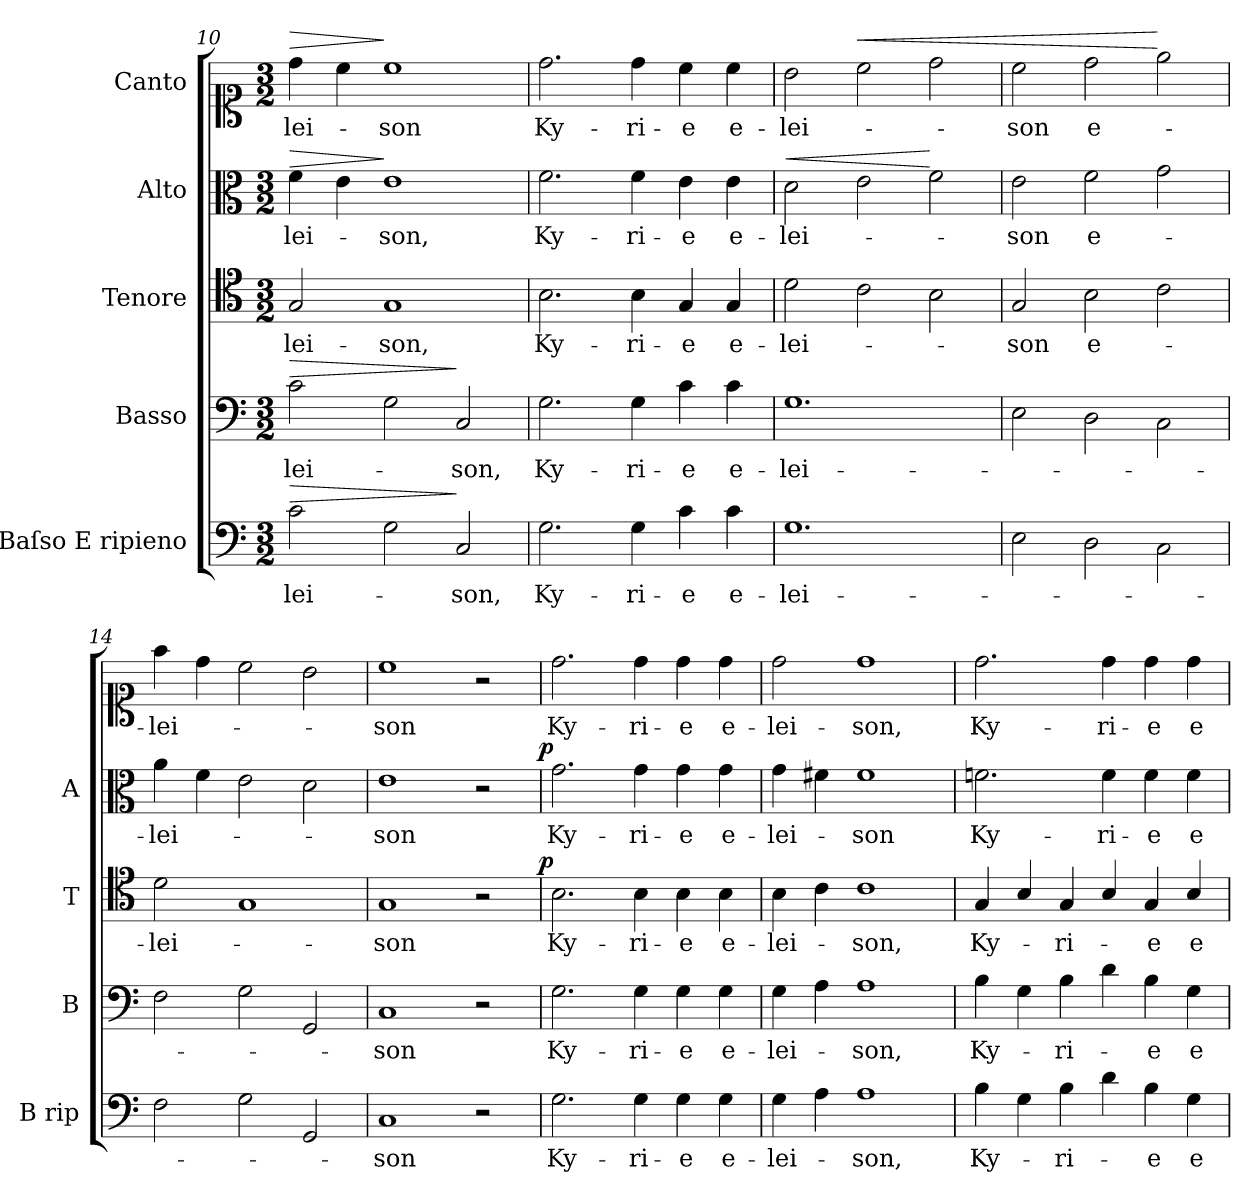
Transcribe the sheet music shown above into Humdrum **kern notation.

**kern	**text	**dynam	**kern	**text	**dynam	**kern	**text	**dynam	**kern	**text	**dynam	**kern	**text	**dynam
*part5	*part5	*part5	*part4	*part4	*part4	*part3	*part3	*part3	*part2	*part2	*part2	*part1	*part1	*part1
*staff5	*staff5	*staff5	*staff4	*staff4	*staff4	*staff3	*staff3	*staff3	*staff2	*staff2	*staff2	*staff1	*staff1	*staff1
*I"Baſso E ripieno	*	*	*I"Basso	*	*	*I"Tenore	*	*	*I"Alto	*	*	*I"Canto	*	*
*I'B rip	*	*	*I'B	*	*	*I'T	*	*	*I'A	*	*	*	*	*
*clefF4	*	*	*clefF4	*	*	*clefC4	*	*	*clefC3	*	*	*clefC1	*	*
*k[]	*	*	*k[]	*	*	*k[]	*	*	*k[]	*	*	*k[]	*	*
*C:	*	*	*C:	*	*	*C:	*	*	*C:	*	*	*C:	*	*
*M3/2	*	*	*M3/2	*	*	*M3/2	*	*	*M3/2	*	*	*M3/2	*	*
=10	=10	=10	=10	=10	=10	=10	=10	=10	=10	=10	=10	=10	=10	=10
!	!	!LO:HP:a	!	!	!LO:HP:a	!	!	!	!	!	!LO:HP:a	!	!	!LO:HP:a
2c\	-lei-	>	2c\	-lei-	>	2G/	-lei-	.	4f\	-lei-	>	4dd\	-lei-	>
.	.	.	.	.	.	.	.	.	4e\	.	.	4cc\	.	.
2G\	.	.	2G\	.	.	1G	-son,	.	1e	-son,	]	1cc	-son	]
2C/	-son,	]	2C/	-son,	]	.	.	.	.	.	.	.	.	.
=11	=11	=11	=11	=11	=11	=11	=11	=11	=11	=11	=11	=11	=11	=11
2.G\	Ky-	.	2.G\	Ky-	.	2.B\	Ky-	.	2.f\	Ky-	.	2.dd\	Ky-	.
4G\	-ri-	.	4G\	-ri-	.	4B\	-ri-	.	4f\	-ri-	.	4dd\	-ri-	.
4c\	-e	.	4c\	-e	.	4G/	-e	.	4e\	-e	.	4cc\	-e	.
4c\	e-	.	4c\	e-	.	4G/	e-	.	4e\	e-	.	4cc\	e-	.
=12	=12	=12	=12	=12	=12	=12	=12	=12	=12	=12	=12	=12	=12	=12
!	!	!	!	!	!	!	!	!	!	!	!LO:HP:a	!	!	!
1.G	-lei-	.	1.G	-lei-	.	2d\	-lei-	.	2d\	-lei-	<	2b\	-lei-	.
!	!	!	!	!	!	!	!	!	!	!	!	!	!	!LO:HP:a
.	.	.	.	.	.	2c\	.	.	2e\	.	.	2cc\	.	<
.	.	.	.	.	.	2B\	.	.	2f\	.	[	2dd\	.	.
=13	=13	=13	=13	=13	=13	=13	=13	=13	=13	=13	=13	=13	=13	=13
2E\	.	.	2E\	.	.	2G/	-son	.	2e\	-son	.	2cc\	-son	.
2D\	.	.	2D\	.	.	2B\	e-	.	2f\	e-	.	2dd\	e-	.
2C\	.	.	2C\	.	.	2c\	.	.	2g\	.	.	2ee\	.	[
=14	=14	=14	=14	=14	=14	=14	=14	=14	=14	=14	=14	=14	=14	=14
2F\	.	.	2F\	.	.	2d\	-lei-	.	4a\	-lei-	.	4ff\	-lei-	.
.	.	.	.	.	.	.	.	.	4f\	.	.	4dd\	.	.
2G\	.	.	2G\	.	.	1G	.	.	2e\	.	.	2cc\	.	.
2GG/	.	.	2GG/	.	.	.	.	.	2d\	.	.	2b\	.	.
=15	=15	=15	=15	=15	=15	=15	=15	=15	=15	=15	=15	=15	=15	=15
1C	-son	.	1C	-son	.	1G	-son	.	1e	-son	.	1cc	-son	.
2r	.	.	2r	.	.	2r	.	.	2r	.	.	2r	.	.
=16	=16	=16	=16	=16	=16	=16	=16	=16	=16	=16	=16	=16	=16	=16
!	!	!LO:DY:a:rj	!	!	!LO:DY:a:rj	!	!	!LO:DY:a:rj	!	!	!LO:DY:a:rj	!	!	!LO:DY:a:rj
2.G\	Ky-	p&colon;	2.G\	Ky-	p&colon;	2.B\	Ky-	p.	2.g\	Ky-	p.	2.dd\	Ky-	p&colon;
4G\	-ri-	.	4G\	-ri-	.	4B\	-ri-	.	4g\	-ri-	.	4dd\	-ri-	.
4G\	-e	.	4G\	-e	.	4B\	-e	.	4g\	-e	.	4dd\	-e	.
4G\	e-	.	4G\	e-	.	4B\	e-	.	4g\	e-	.	4dd\	e-	.
=17	=17	=17	=17	=17	=17	=17	=17	=17	=17	=17	=17	=17	=17	=17
4G\	-lei-	.	4G\	-lei-	.	4B\	-lei-	.	4g\	-lei-	.	2dd\	-lei-	.
4A\	.	.	4A\	.	.	4c\	.	.	4f#X\	.	.	.	.	.
1A	-son,	.	1A	-son,	.	1c	-son,	.	1f#	-son	.	1dd	-son,	.
=18	=18	=18	=18	=18	=18	=18	=18	=18	=18	=18	=18	=18	=18	=18
4B\	Ky-	.	4B\	Ky-	.	4G/	Ky-	.	2.fn\	Ky-	.	2.dd\	Ky-	.
4G\	.	.	4G\	.	.	4B/	.	.	.	.	.	.	.	.
4B\	-ri-	.	4B\	-ri-	.	4G/	-ri-	.	.	.	.	.	.	.
4d\	.	.	4d\	.	.	4B/	.	.	4f\	-ri-	.	4dd\	-ri-	.
4B\	-e	.	4B\	-e	.	4G/	-e	.	4f\	-e	.	4dd\	-e	.
4G\	e-	.	4G\	e-	.	4B/	e-	.	4f\	e-	.	4dd\	e-	.
=	=	=	=	=	=	=	=	=	=	=	=	=	=	=
*-	*-	*-	*-	*-	*-	*-	*-	*-	*-	*-	*-	*-	*-	*-
